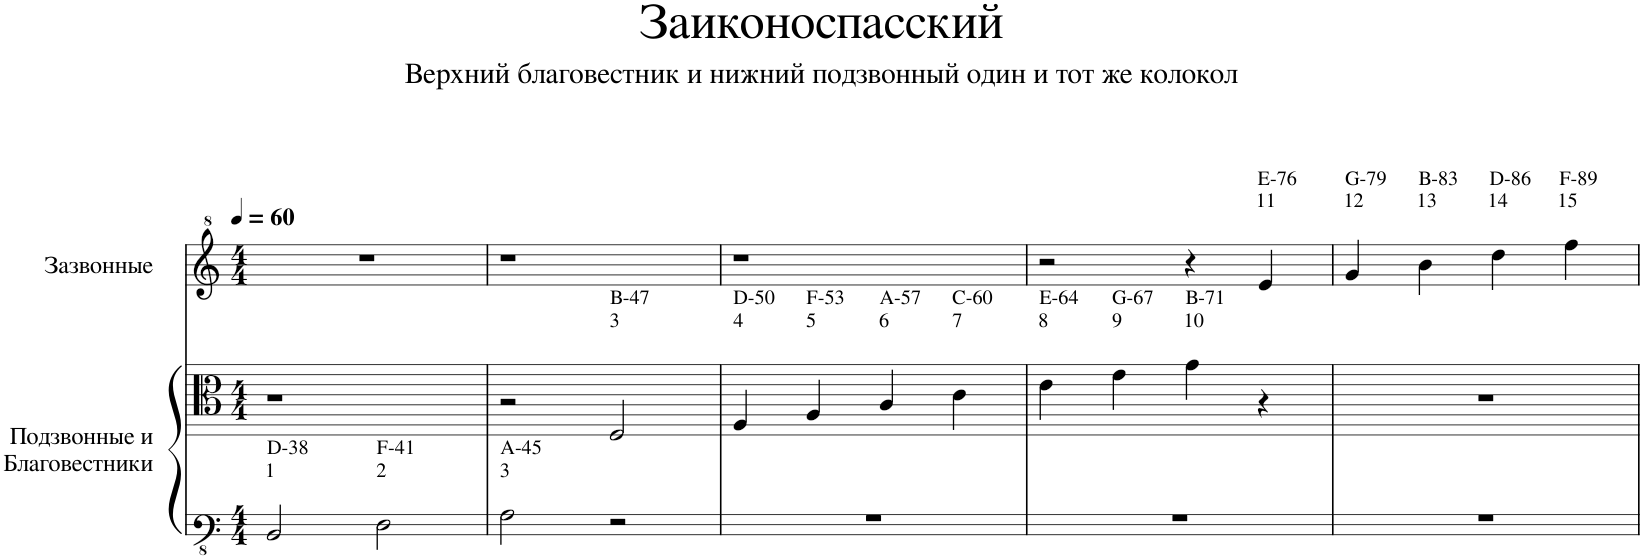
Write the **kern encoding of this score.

**kern	**kern	**kern
*part2	*part2	*part1
*staff3	*staff2	*staff1
*I"Подзвонные и Благовестники	*	*I"Зазвонные
*stria3	*stria8	*
*clefFv4	*clefC2	*clefG^2
*k[]	*k[]	*k[]
*M4/4	*M4/4	*M4/4
*MM60	*MM60	*MM60
=1	=1	=1
!LO:TX:a:t=D-38	!	!
!LO:TX:a:t=1	!	!
2DD/	1r	1r
!LO:TX:a:t=F-41	!	!
!LO:TX:a:t=2	!	!
2FF\	.	.
=2	=2	=2
!LO:TX:a:t=A-45	!	!
!LO:TX:a:t=3	!	!
2AA\	2r	1r
!	!LO:TX:a:t=B-47	!
!	!LO:TX:a:t=3	!
2r	2BB/	.
=3	=3	=3
!	!LO:TX:a:t=D-50	!
!	!LO:TX:a:t=4	!
1r	4D/	1r
!	!LO:TX:a:t=F-53	!
!	!LO:TX:a:t=5	!
.	4F/	.
!	!LO:TX:a:t=A-57	!
!	!LO:TX:a:t=6	!
.	4A/	.
!	!LO:TX:a:t=C-60	!
!	!LO:TX:a:t=7	!
.	4c\	.
=4	=4	=4
!	!LO:TX:a:t=E-64	!
!	!LO:TX:a:t=8	!
1r	4e\	2r
!	!LO:TX:a:t=G-67	!
!	!LO:TX:a:t=9	!
.	4g\	.
!	!LO:TX:a:t=B-71	!
!	!LO:TX:a:t=10	!
.	4b\	4r
!	!	!LO:TX:a:t=E-76
!	!	!LO:TX:a:t=11
.	4r	4ee/
=5	=5	=5
!	!	!LO:TX:a:t=G-79
!	!	!LO:TX:a:t=12
1r	1r	4gg/
!	!	!LO:TX:a:t=B-83
!	!	!LO:TX:a:t=13
!	!	!LO:TX:a:t=F-89
!	!	!LO:TX:a:t=15
.	.	4bb\
!	!	!LO:TX:a:t=D-86
!	!	!LO:TX:a:t=14
.	.	4ddd\
.	.	4fff\
=	=	=
*-	*-	*-
